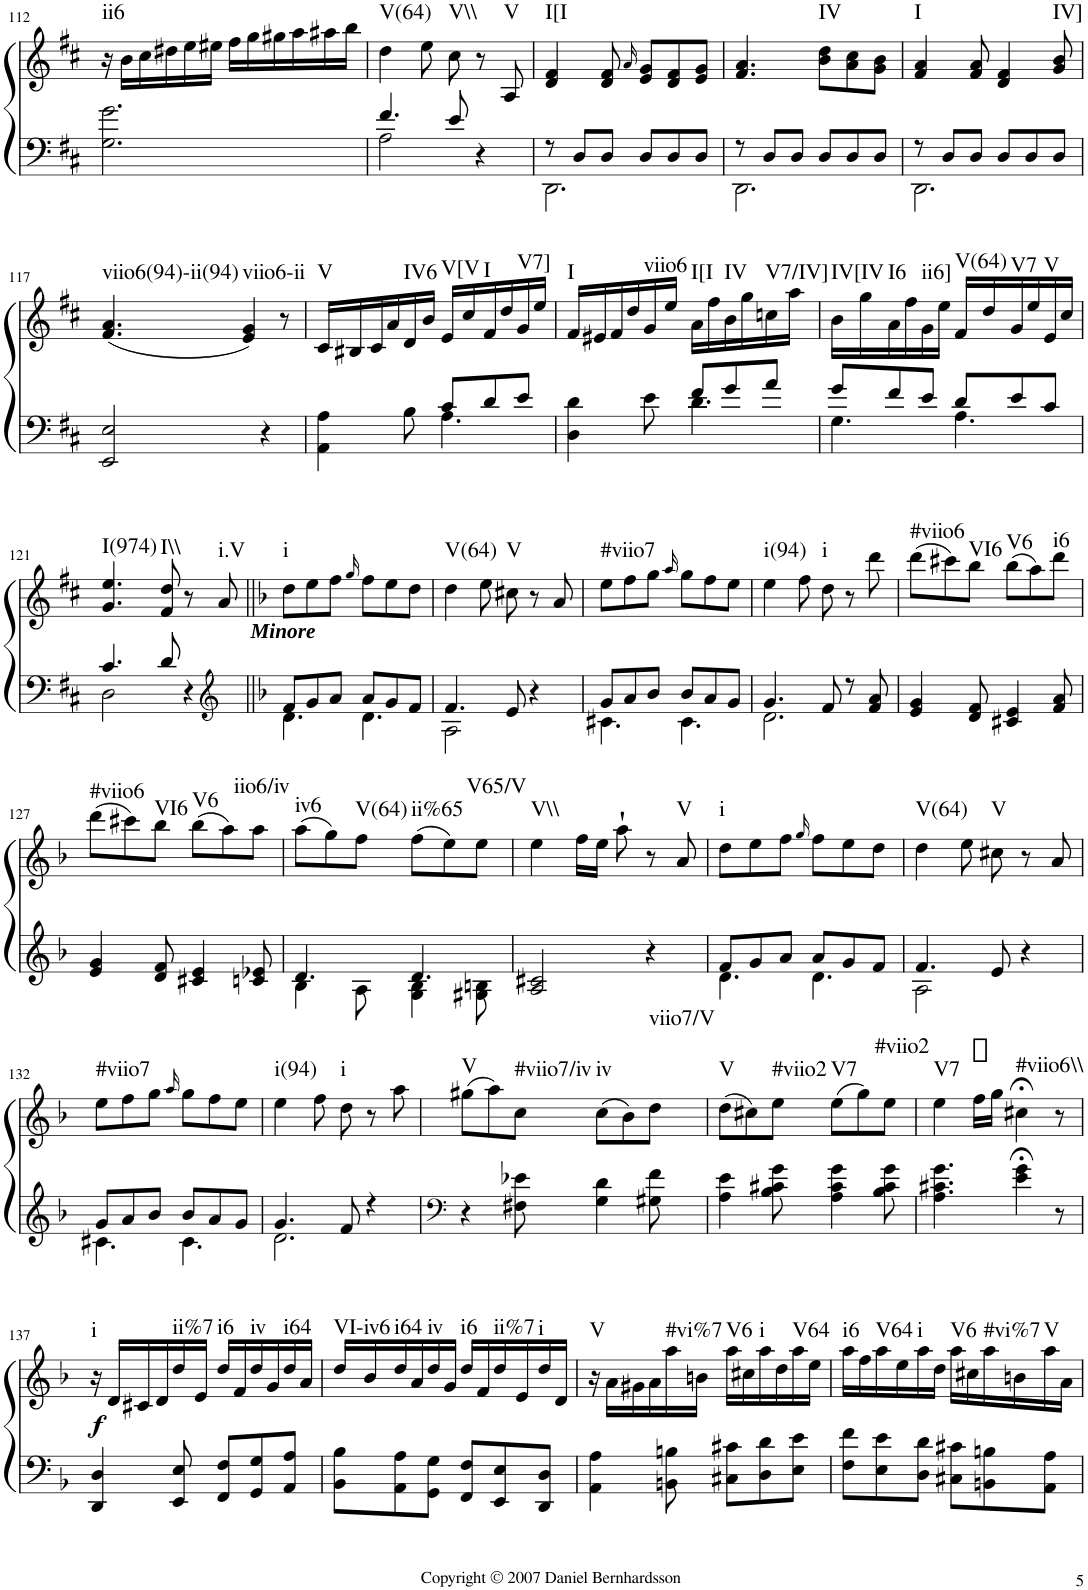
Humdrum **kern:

**kern	**kern	**dynam	**harte
*part1	*part1	*part1	*part1
*staff2	*staff1	*staff1/2	*
*I"Piano	*	*	*
*I'Pno.	*	*	*
!!LO:PB:g=z
*clefF4	*clefG2	*	*
*k[f#c#]	*k[f#c#]	*	*
*D:	*D:	*	*
*M6/8	*M6/8	*	*
=112	=112	=112	=112
!	!	!	!LO:H:kt=ii6
2.G\ 2.g\	16r	.	N
.	16b\LL	.	.
.	16cc#\	.	.
.	16dd#X\	.	.
.	16ee\	.	.
.	16ee#X\JJ	.	.
.	16ff#\LL	.	.
.	16gg\	.	.
.	16gg#X\	.	.
.	16aa\	.	.
.	16aa#X\	.	.
.	16bb\JJ	.	.
=113	=113	=113	=113
*^	*	*	*
!	!	!	!	!LO:H:kt=V(64)
4.f#/	2A\	4dd\	.	N
.	.	8ee\	.	.
!	!	!	!	!LO:H:kt=V\\
8e/	.	8cc#\	.	N
4r	4ryy	8r	.	.
!	!	!	!	!LO:H:kt=V
.	.	8A/	.	N
=114	=114	=114	=114	=114
!	!	!	!	!LO:H:kt=I[I
8r	2.DD\	4d/ 4f#/	.	N
8D/L	.	.	.	.
8D/J	.	8d/ 8f#/	.	.
.	.	16qa/	.	.
8D/L	.	8e/ 8g/L	.	.
8D/	.	8d/ 8f#/	.	.
8D/J	.	8e/ 8g/J	.	.
=115	=115	=115	=115	=115
8r	2.DD\	4.f#/ 4.a/	.	.
8D/L	.	.	.	.
8D/J	.	.	.	.
!	!	!	!	!LO:H:kt=IV
8D/L	.	8b\ 8dd\L	.	N
8D/	.	8a\ 8cc#\	.	.
8D/J	.	8g\ 8b\J	.	.
=116	=116	=116	=116	=116
!	!	!	!	!LO:H:kt=I
8r	2.DD\	4f#/ 4a/	.	N
8D/L	.	.	.	.
8D/J	.	8f#/ 8a/	.	.
8D/L	.	4d/ 4f#/	.	.
8D/	.	.	.	.
!	!	!	!	!LO:H:kt=IV]
8D/J	.	8g/ 8b/	.	N
*v	*v	*	*	*
!!LO:LB:g=z
=117	=117	=117	=117
!	!	!	!LO:H:kt=viio6(94)-ii(94)
2EE/ 2E/	(4.f#/ 4.a/	.	N
!	!	!	!LO:H:kt=viio6-ii
.	4e/ 4g/)	.	N
4r	.	.	.
.	8r	.	.
=118	=118	=118	=118
*^	*	*	*
!	!	!	!	!LO:H:kt=V
4AA\ 4A\	4.ryy	16c#/LL	.	N
.	.	16B#X/	.	.
.	.	16c#/	.	.
.	.	16a/	.	.
!	!	!	!	!LO:H:kt=IV6
8B\	.	16d/	.	N
.	.	16b/JJ	.	.
!	!	!	!	!LO:H:kt=V[V
8c#/L	4.A\	16e/LL	.	N
.	.	16cc#/	.	.
!	!	!	!	!LO:H:kt=I
8d/	.	16f#/	.	N
.	.	16dd/	.	.
!	!	!	!	!LO:H:kt=V7]
8e/J	.	16g/	.	N
.	.	16ee/JJ	.	.
=119	=119	=119	=119	=119
!	!	!	!	!LO:H:kt=I
4D\ 4d\	4.ryy	16f#/LL	.	N
.	.	16e#X/	.	.
.	.	16f#/	.	.
.	.	16dd/	.	.
!	!	!	!	!LO:H:kt=viio6
8e\	.	16g/	.	N
.	.	16ee/JJ	.	.
!	!	!	!	!LO:H:kt=I[I
8f#/L	4.d\	16a\LL	.	N
.	.	16ff#\	.	.
!	!	!	!	!LO:H:kt=IV
8g/	.	16b\	.	N
.	.	16gg\	.	.
!	!	!	!	!LO:H:kt=V7/IV]
8a/J	.	16ccn\	.	N
.	.	16aa\JJ	.	.
=120	=120	=120	=120	=120
!	!	!	!	!LO:H:kt=IV[IV
8g/L	4.G\	16b\LL	.	N
.	.	16gg\	.	.
!	!	!	!	!LO:H:kt=I6
8f#/	.	16a\	.	N
.	.	16ff#\	.	.
!	!	!	!	!LO:H:kt=ii6]
8e/J	.	16g\	.	N
.	.	16ee\JJ	.	.
!	!	!	!	!LO:H:kt=V(64)
8d/L	4.A\	16f#/LL	.	N
.	.	16dd/	.	.
!	!	!	!	!LO:H:kt=V7
8e/	.	16g/	.	N
.	.	16ee/	.	.
!	!	!	!	!LO:H:kt=V
8c#/J	.	16e/	.	N
.	.	16cc#/JJ	.	.
!!LO:LB:g=z
=121	=121	=121	=121	=121
!	!	!	!	!LO:H:kt=I(974)
4.c#/	2D\	4.g/ 4.ee/	.	N
!	!	!	!	!LO:H:kt=I\\
8d/	.	8f#/ 8dd/	.	N
4r	4ryy	8r	.	.
*clefG2	*	*	*	*
!	!	!	!	!LO:H:kt=i.V
.	.	8a/	.	N
=122||	=122||	=122||	=122||	=122||
*k[b-]	*	*k[b-]	*	*
*F:	*	*F:	*	*
!	!	!LO:TX:b:Bi:t=Minore	!	!LO:H:kt=i
8f/L	4.d\	8dd\L	.	N
8g/	.	8ee\	.	.
8a/J	.	8ff\J	.	.
.	.	16qgg/	.	.
8a/L	4.d\	8ff\L	.	.
8g/	.	8ee\	.	.
8f/J	.	8dd\J	.	.
=123	=123	=123	=123	=123
!	!	!	!	!LO:H:kt=V(64)
4.f/	2A\	4dd\	.	N
.	.	8ee\	.	.
!	!	!	!	!LO:H:kt=V
8e/	.	8cc#X\	.	N
4r	4ryy	8r	.	.
.	.	8a/	.	.
=124	=124	=124	=124	=124
!	!	!	!	!LO:H:kt=#viio7
8g/L	4.c#X\	8ee\L	.	N
8a/	.	8ff\	.	.
8b-/J	.	8gg\J	.	.
.	.	16qaa/	.	.
8b-/L	4.c#\	8gg\L	.	.
8a/	.	8ff\	.	.
8g/J	.	8ee\J	.	.
=125	=125	=125	=125	=125
!	!	!	!	!LO:H:kt=i(94)
4.g/	2.d\	4ee\	.	N
.	.	8ff\	.	.
!	!	!	!	!LO:H:kt=i
8f/	.	8dd\	.	N
8r	.	8r	.	.
8f/ 8a/	.	8ddd\	.	.
*v	*v	*	*	*
=126	=126	=126	=126
!	!	!	!LO:H:kt=#viio6
4e/ 4g/	(8ddd\L	.	N
.	8ccc#X\)	.	.
!	!	!	!LO:H:kt=VI6
8d/ 8f/	8bb-\J	.	N
!	!	!	!LO:H:kt=V6
4c#X/ 4e/	(8bb-\L	.	N
.	8aa\)	.	.
!	!	!	!LO:H:kt=i6
8f/ 8a/	8ddd\J	.	N
!!LO:LB:g=z
=127	=127	=127	=127
!	!	!	!LO:H:kt=#viio6
4e/ 4g/	(8ddd\L	.	N
.	8ccc#X\)	.	.
!	!	!	!LO:H:kt=VI6
8d/ 8f/	8bb-\J	.	N
!	!	!	!LO:H:kt=V6
4c#X/ 4e/	(8bb-\L	.	N
.	8aa\)	.	.
!	!	!	!LO:H:kt=iio6/iv
8cn/ 8e-X/	8aa\J	.	N
=128	=128	=128	=128
*^	*	*	*
!	!	!	!	!LO:H:kt=iv6
4.d/	4B-\	(8aa\L	.	N
.	.	8gg\)	.	.
!	!	!	!	!LO:H:kt=V(64)
.	8A\	8ff\J	.	N
!	!	!	!	!LO:H:kt=ii%65
4.d/	4G\ 4B-\	(8ff\L	.	N
.	.	8ee\)	.	.
!	!	!	!	!LO:H:kt=V65/V
.	8G#X\ 8Bn\	8ee\J	.	N
=129	=129	=129	=129	=129
!	!	!	!	!LO:H:kt=V\\
*v	*v	*	*	*
2A/ 2c#X/	4ee\	.	N
.	16ff\LL	.	.
.	16ee\JJ	.	.
.	8aa`\	.	.
4r	8r	.	.
!	!	!	!LO:H:kt=V
.	8a/	.	N
=130	=130	=130	=130
*^	*	*	*
!	!	!	!	!LO:H:kt=i
8f/L	4.d\	8dd\L	.	N
8g/	.	8ee\	.	.
8a/J	.	8ff\J	.	.
.	.	16qgg/	.	.
8a/L	4.d\	8ff\L	.	.
8g/	.	8ee\	.	.
8f/J	.	8dd\J	.	.
=131	=131	=131	=131	=131
!	!	!	!	!LO:H:kt=V(64)
4.f/	2A\	4dd\	.	N
.	.	8ee\	.	.
!	!	!	!	!LO:H:kt=V
8e/	.	8cc#X\	.	N
4r	4ryy	8r	.	.
.	.	8a/	.	.
!!LO:LB:g=z
=132	=132	=132	=132	=132
!	!	!	!	!LO:H:kt=#viio7
8g/L	4.c#X\	8ee\L	.	N
8a/	.	8ff\	.	.
8b-/J	.	8gg\J	.	.
.	.	16qaa/	.	.
8b-/L	4.c#\	8gg\L	.	.
8a/	.	8ff\	.	.
8g/J	.	8ee\J	.	.
=133	=133	=133	=133	=133
!	!	!	!	!LO:H:kt=i(94)
4.g/	2.d\	4ee\	.	N
.	.	8ff\	.	.
!	!	!	!	!LO:H:kt=i
8f/	.	8dd\	.	N
4r	.	8r	.	.
.	.	8aa\	.	.
*v	*v	*	*	*
=134	=134	=134	=134
*clefF4	*	*	*
!	!	!	!LO:H:kt=V
4r	(8gg#X\L	.	N
.	8aa\)	.	.
!	!	!	!LO:H:kt=#viio7/iv
8F#X\ 8e-X\	8cc\J	.	N
!	!	!	!LO:H:kt=iv
4G\ 4d\	(8cc\L	.	N
.	8b-\)	.	.
!	!	!	!LO:H:kt=viio7/V
8G#X\ 8f\	8dd\J	.	N
=135	=135	=135	=135
!	!	!	!LO:H:kt=V
4A\ 4e\	(8dd\L	.	N
.	8cc#X\)	.	.
!	!	!	!LO:H:kt=#viio2
8B-\ 8c#X\ 8g\	8ee\J	.	N
!	!	!	!LO:H:kt=V7
4A\ 4c#\ 4g\	(8ee\L	.	N
.	8gg\)	.	.
!	!	!	!LO:H:kt=#viio2
8B-\ 8c#\ 8g\	8ee\J	.	N
=136	=136	=136	=136
!	!	!	!LO:H:kt=V7
4.A\ 4.c#X\ 4.g\	4ee\	.	N
.	16ff\LL	.	.
.	16gg\JJ	.	.
!	!	!	!LO:H:kt=#viio6\\
4e\;< 4g\;<	4cc#X;<\	.	N
8r	8r	.	.
!!LO:LB:g=z
=137	=137	=137	=137
!	!	!LO:DY:b	!LO:H:kt=i
4DD/ 4D/	16r	f	N
.	16d/LL	.	.
.	16c#X/	.	.
.	16d/	.	.
!	!	!	!LO:H:kt=ii%7
8EE/ 8E/	16dd/	.	N
.	16e/JJ	.	.
!	!	!	!LO:H:kt=i6
8FF/ 8F/L	16dd/LL	.	N
.	16f/	.	.
!	!	!	!LO:H:kt=iv
8GG/ 8G/	16dd/	.	N
.	16g/	.	.
!	!	!	!LO:H:kt=i64
8AA/ 8A/J	16dd/	.	N
.	16a/JJ	.	.
=138	=138	=138	=138
!	!	!	!LO:H:kt=VI-iv6
8BB-\ 8B-\L	16dd/LL	.	N
.	16b-/	.	.
!	!	!	!LO:H:kt=i64
8AA\ 8A\	16dd/	.	N
.	16a/	.	.
!	!	!	!LO:H:kt=iv
8GG\ 8G\J	16dd/	.	N
.	16g/JJ	.	.
!	!	!	!LO:H:kt=i6
8FF/ 8F/L	16dd/LL	.	N
.	16f/	.	.
!	!	!	!LO:H:kt=ii%7
8EE/ 8E/	16dd/	.	N
.	16e/	.	.
!	!	!	!LO:H:kt=i
8DD/ 8D/J	16dd/	.	N
.	16d/JJ	.	.
=139	=139	=139	=139
!	!	!	!LO:H:kt=V
4AA\ 4A\	16r	.	N
.	16a\LL	.	.
.	16g#X\	.	.
.	16a\	.	.
!	!	!	!LO:H:kt=#vi%7
8BBn\ 8Bn\	16aa\	.	N
.	16bn\JJ	.	.
!	!	!	!LO:H:kt=V6
8C#X\ 8c#X\L	16aa\LL	.	N
.	16cc#X\	.	.
!	!	!	!LO:H:kt=i
8D\ 8d\	16aa\	.	N
.	16dd\	.	.
!	!	!	!LO:H:kt=V64
8E\ 8e\J	16aa\	.	N
.	16ee\JJ	.	.
=140	=140	=140	=140
!	!	!	!LO:H:kt=i6
8F\ 8f\L	16aa\LL	.	N
.	16ff\	.	.
!	!	!	!LO:H:kt=V64
8E\ 8e\	16aa\	.	N
.	16ee\	.	.
!	!	!	!LO:H:kt=i
8D\ 8d\J	16aa\	.	N
.	16dd\JJ	.	.
!	!	!	!LO:H:kt=V6
8C#X\ 8c#X\L	16aa\LL	.	N
.	16cc#X\	.	.
!	!	!	!LO:H:kt=#vi%7
8BBn\ 8Bn\	16aa\	.	N
.	16bn\	.	.
!	!	!	!LO:H:kt=V
8AA\ 8A\J	16aa\	.	N
.	16a\JJ	.	.
=	=	=	=
*-	*-	*-	*-
